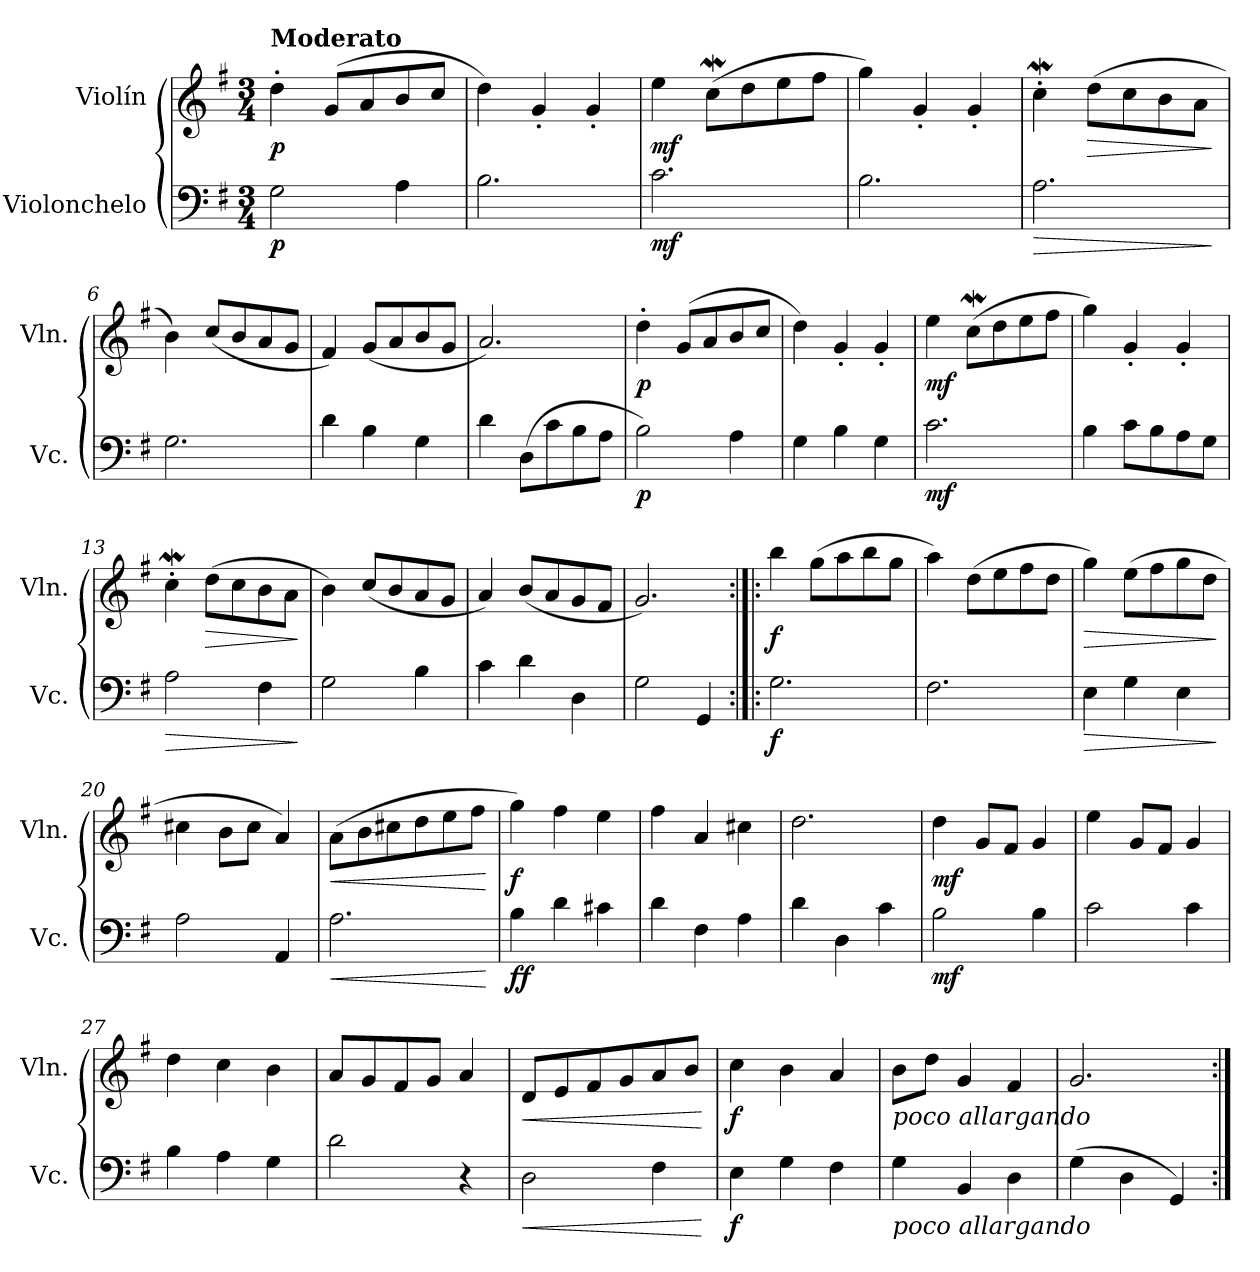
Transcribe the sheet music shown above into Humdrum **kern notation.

**kern	**dynam	**kern	**dynam
*part2	*part2	*part1	*part1
*staff2	*staff2	*staff1	*staff1
*I"Violonchelo	*	*I"Violín	*
*I'Vc.	*	*I'Vln.	*
*clefF4	*	*clefG2	*
*k[f#]	*	*k[f#]	*
*M3/4	*	*M3/4	*
=1	=1	=1	=1
!	!	!LO:TX:a:B:t=Moderato	!
!	!LO:DY:b	!	!LO:DY:b
2G\	p	4dd'\	p
.	.	(<8g/L	.
.	.	8a/	.
4A\	.	8b/	.
.	.	8cc/J	.
=2	=2	=2	=2
2.B\	.	4dd\)	.
.	.	4g'/	.
.	.	4g'/	.
=3	=3	=3	=3
!	!LO:DY:b	!	!LO:DY:b
2.c\	mf	4ee\	mf
.	.	(>8ccw\L	.
.	.	8dd\	.
.	.	8ee\	.
.	.	8ff#\J	.
=4	=4	=4	=4
2.B\	.	4gg\)	.
.	.	4g'/	.
.	.	4g'/	.
=5	=5	=5	=5
!	!LO:HP:b	!	!
2.A\	>	4ccw'\	.
!	!	!	!LO:HP:b
.	.	(>8dd\L	>
.	.	8cc\	.
.	.	8b\	.
.	.	8a\J	.
.	]	.	]
=6	=6	=6	=6
2.G\	.	4b\)	.
.	.	(<8cc/L	.
.	.	8b/	.
.	.	8a/	.
.	.	8g/J	.
=7	=7	=7	=7
4d\	.	4f#/)	.
4B\	.	(<8g/L	.
.	.	8a/	.
4G\	.	8b/	.
.	.	8g/J	.
!!LO:LB:g=z
=8	=8	=8	=8
4d\	.	2.a/)	.
(>8D\L	.	.	.
8c\	.	.	.
8B\	.	.	.
8A\J	.	.	.
=9	=9	=9	=9
!	!LO:DY:b	!	!LO:DY:b
2B\)	p	4dd'\	p
.	.	(<8g/L	.
.	.	8a/	.
4A\	.	8b/	.
.	.	8cc/J	.
=10	=10	=10	=10
4G\	.	4dd\)	.
4B\	.	4g'/	.
4G\	.	4g'/	.
=11	=11	=11	=11
!	!LO:DY:b	!	!LO:DY:b
2.c\	mf	4ee\	mf
.	.	(>8ccw\L	.
.	.	8dd\	.
.	.	8ee\	.
.	.	8ff#\J	.
=12	=12	=12	=12
4B\	.	4gg\)	.
8c\L	.	4g'/	.
8B\	.	.	.
8A\	.	4g'/	.
8G\J	.	.	.
=13	=13	=13	=13
!	!LO:HP:b	!	!
2A\	>	4ccw'\	.
!	!	!	!LO:HP:b
.	.	(>8dd\L	>
.	.	8cc\	.
4F#\	.	8b\	.
.	.	8a\J	.
.	]	.	]
=14	=14	=14	=14
2G\	.	4b\)	.
.	.	(<8cc/L	.
.	.	8b/	.
4B\	.	8a/	.
.	.	8g/J	.
=15	=15	=15	=15
4c\	.	4a/)	.
4d\	.	(<8b/L	.
.	.	8a/	.
4D\	.	8g/	.
.	.	8f#/J	.
!!LO:LB:g=z
=16	=16	=16	=16
2G\	.	2.g/)	.
4GG/	.	.	.
=17:|!|:	=17:|!|:	=17:|!|:	=17:|!|:
!	!LO:DY:b	!	!LO:DY:b
2.G\	f	4bb\	f
.	.	(>8gg\L	.
.	.	8aa\	.
.	.	8bb\	.
.	.	8gg\J	.
=18	=18	=18	=18
2.F#\	.	4aa\)	.
.	.	(>8dd\L	.
.	.	8ee\	.
.	.	8ff#\	.
.	.	8dd\J	.
=19	=19	=19	=19
!	!LO:HP:b	!	!LO:HP:b
4E\	>	4gg\)	>
4G\	.	(>8ee\L	.
.	.	8ff#\	.
4E\	.	8gg\	.
.	.	8dd\J	.
.	]	.	]
=20	=20	=20	=20
2A\	.	4cc#X\	.
.	.	8b\L	.
.	.	8cc#\J	.
4AA/	.	4a/)	.
=21	=21	=21	=21
!	!LO:HP:b	!	!LO:HP:b
2.A\	<	(>8a\L	<
.	.	8b\	.
.	.	8cc#X\	.
.	.	8dd\	.
.	.	8ee\	.
.	.	8ff#\J	.
.	[	.	[
=22	=22	=22	=22
!	!LO:DY:b	!	!
!	!LO:DY:n=1:b	!	!LO:DY:b
4B\	f f	4gg\)	f
4d\	.	4ff#\	.
4c#X\	.	4ee\	.
=23	=23	=23	=23
4d\	.	4ff#\	.
4F#\	.	4a/	.
4A\	.	4cc#X\	.
!!LO:LB:g=z
=24	=24	=24	=24
4d\	.	2.dd\	.
4D\	.	.	.
4c\	.	.	.
=25	=25	=25	=25
!	!LO:DY:b	!	!LO:DY:b
2B\	mf	4dd\	mf
.	.	8g/L	.
.	.	8f#/J	.
4B\	.	4g/	.
=26	=26	=26	=26
2c\	.	4ee\	.
.	.	8g/L	.
.	.	8f#/J	.
4c\	.	4g/	.
=27	=27	=27	=27
4B\	.	4dd\	.
4A\	.	4cc\	.
4G\	.	4b\	.
=28	=28	=28	=28
2d\	.	8a/L	.
.	.	8g/	.
.	.	8f#/	.
.	.	8g/J	.
4r	.	4a/	.
=29	=29	=29	=29
!	!LO:HP:b	!	!LO:HP:b
2D\	<	8d/L	<
.	.	8e/	.
.	.	8f#/	.
.	.	8g/	.
4F#\	.	8a/	.
.	.	8b/J	.
.	[	.	[
=30	=30	=30	=30
!	!LO:DY:b	!	!LO:DY:b
4E\	f	4cc\	f
4G\	.	4b\	.
4F#\	.	4a/	.
=31	=31	=31	=31
!	!	!LO:TX:b:i:t=poco allargando	!
!LO:TX:b:i:t=poco allargando	!	!	!
4G\	.	8b\L	.
.	.	8dd\J	.
4BB/	.	4g/	.
4D\	.	4f#/	.
!!LO:LB:g=z
=32	=32	=32	=32
(>4G\	.	2.g/	.
4D\	.	.	.
4GG/)	.	.	.
=:|!	=:|!	=:|!	=:|!
*-	*-	*-	*-
